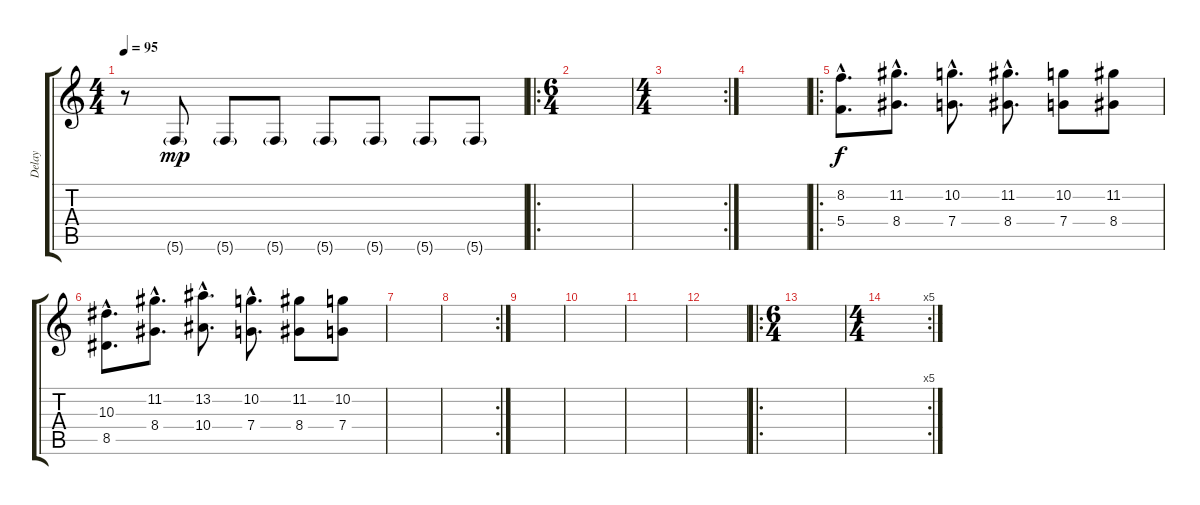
\track ("Delay" "Delay") {instrument overdrivenguitar}
\staff {score tabs}
\tuning (D4 A3 F3 C3 G2 C2) {hide}
\ts (4 4)
\tempo 95
\clef g2
\ks c
r.8{dy mp} 5.6{g}.8 5.6{g}.8{volume 10} 5.6{g}.8 5.6{g}.8 5.6{g}.8{volume 6} 5.6{g}.8 5.6{g}.8 |
\ro
\ts (6 4)
|
\rc 2
\ts (4 4)
|
|
\ro
(8.2{hac} 5.4).8{d dy f volume 14 instrument distortionguitar} (11.2{hac} 8.4{hac}).8{d} (10.2{hac} 7.4{hac}).8{d} (11.2{hac} 8.4{hac}).8{d} (10.2 7.4).8 (11.2 8.4).8 |
(10.3{hac} 8.5{hac}).8{d} (11.2{hac} 8.4{hac}).8{d} (13.2{hac} 10.4{hac}).8{d} (10.2{hac} 7.4{hac}).8{d} (11.2 8.4).8 (10.2 7.4).8 |
|
\rc 2
|
|
|
|
|
\ro
\ts (6 4)
|
\rc 5
\ts (4 4)
